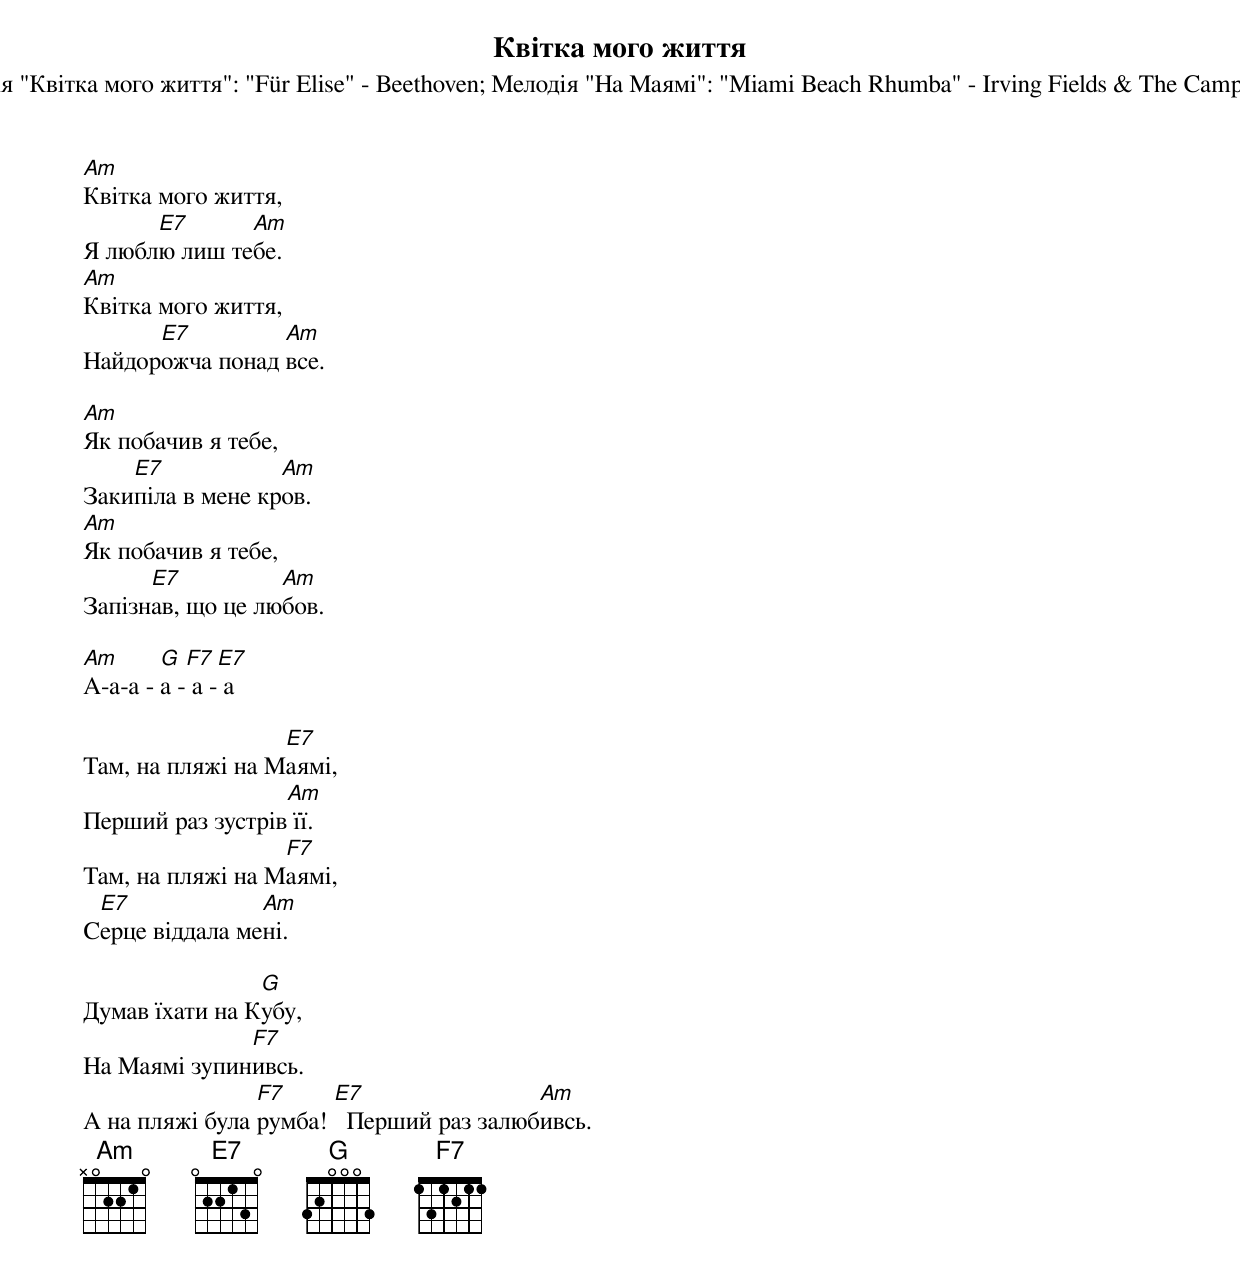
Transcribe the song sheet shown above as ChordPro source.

{title: Квітка мого життя}
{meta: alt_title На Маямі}
{subtitle: Мелодія "Квітка мого життя": "Für Elise" - Beethoven}
{subtitle: Мелодія "На Маямі": "Miami Beach Rhumba" - Irving Fields & The Campos Trio}


[Am]Квітка мого життя,
Я любл[E7]ю лиш те[Am]бе.
[Am]Квітка мого життя,
Найдор[E7]ожча понад [Am]все.

[Am]Як побачив я тебе,
Заки[E7]піла в мене кр[Am]ов.
[Am]Як побачив я тебе,
Запізн[E7]ав, що це лю[Am]бов.

[Am]А-а-а - [G]а -[F7] a -[E7] a

Там, на пляжі на М[E7]аямі,
Перший раз зустрів[Am] її.
Там, на пляжі на М[F7]аямі,
С[E7]ерце віддала ме[Am]ні.

Думав їхати на К[G]убу,
На Маямі зупин[F7]ивсь.
А на пляжі була [F7]румба! [E7]  Перший раз залюб[Am]ивсь.
